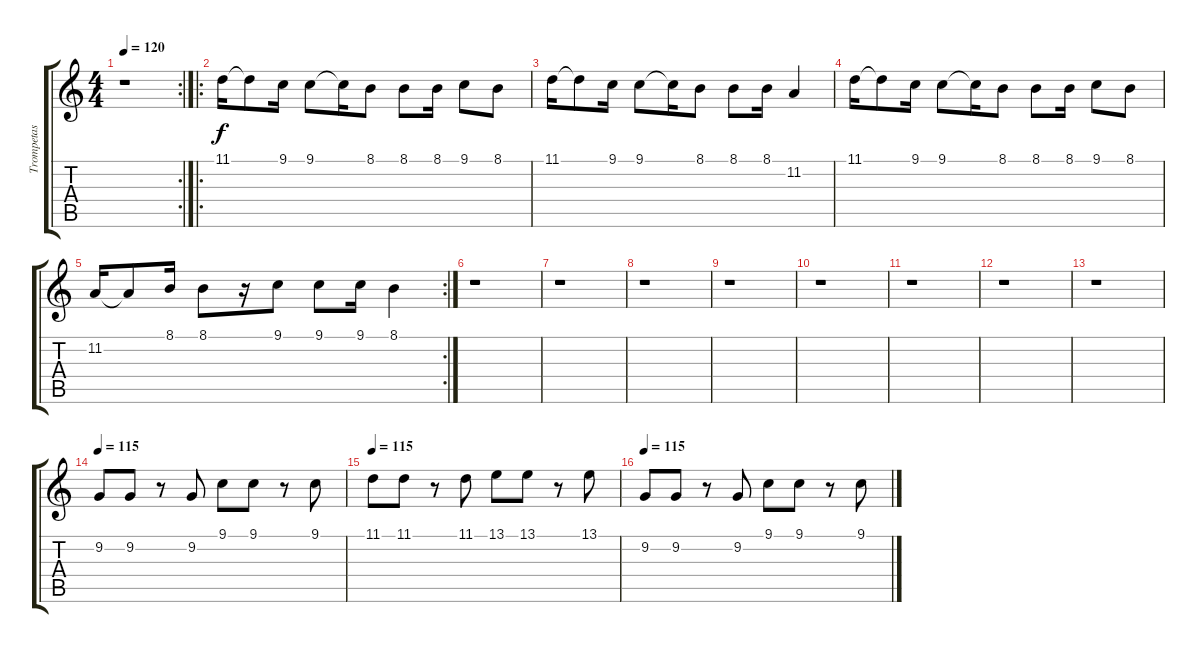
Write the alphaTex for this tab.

\track ("Trompetas" "Trompetas") {instrument trumpet}
\staff {score tabs}
\tuning (Eb4 Bb3 Gb3 Db3 Ab2 Eb2) {hide}
\rc 2
\ts (4 4)
\tempo 120
\clef g2
\ks c
r.1{dy f} |
\ro
11.1.16 11.1{t}.8 9.1.16 9.1.8 9.1{t}.16 8.1.8 8.1.8 8.1.16 9.1.8 8.1.8 |
11.1.16 11.1{t}.8 9.1.16 9.1.8 9.1{t}.16 8.1.8 8.1.8 8.1.16 11.2.4 |
11.1.16 11.1{t}.8 9.1.16 9.1.8 9.1{t}.16 8.1.8 8.1.8 8.1.16 9.1.8 8.1.8 |
\rc 2
11.2.16 11.2{t}.8 8.1.16 8.1.8 r.16 9.1.8 9.1.8 9.1.16 8.1.4 |
r.1 |
r.1 |
r.1 |
r.1 |
r.1 |
r.1 |
r.1 |
r.1 |
\tempo 115
9.2.8 9.2.8 r.8 9.2.8 9.1.8 9.1.8 r.8 9.1.8 |
\tempo 115
11.1.8 11.1.8 r.8 11.1.8 13.1.8 13.1.8 r.8 13.1.8 |
\tempo 115
9.2.8 9.2.8 r.8 9.2.8 9.1.8 9.1.8 r.8 9.1.8
